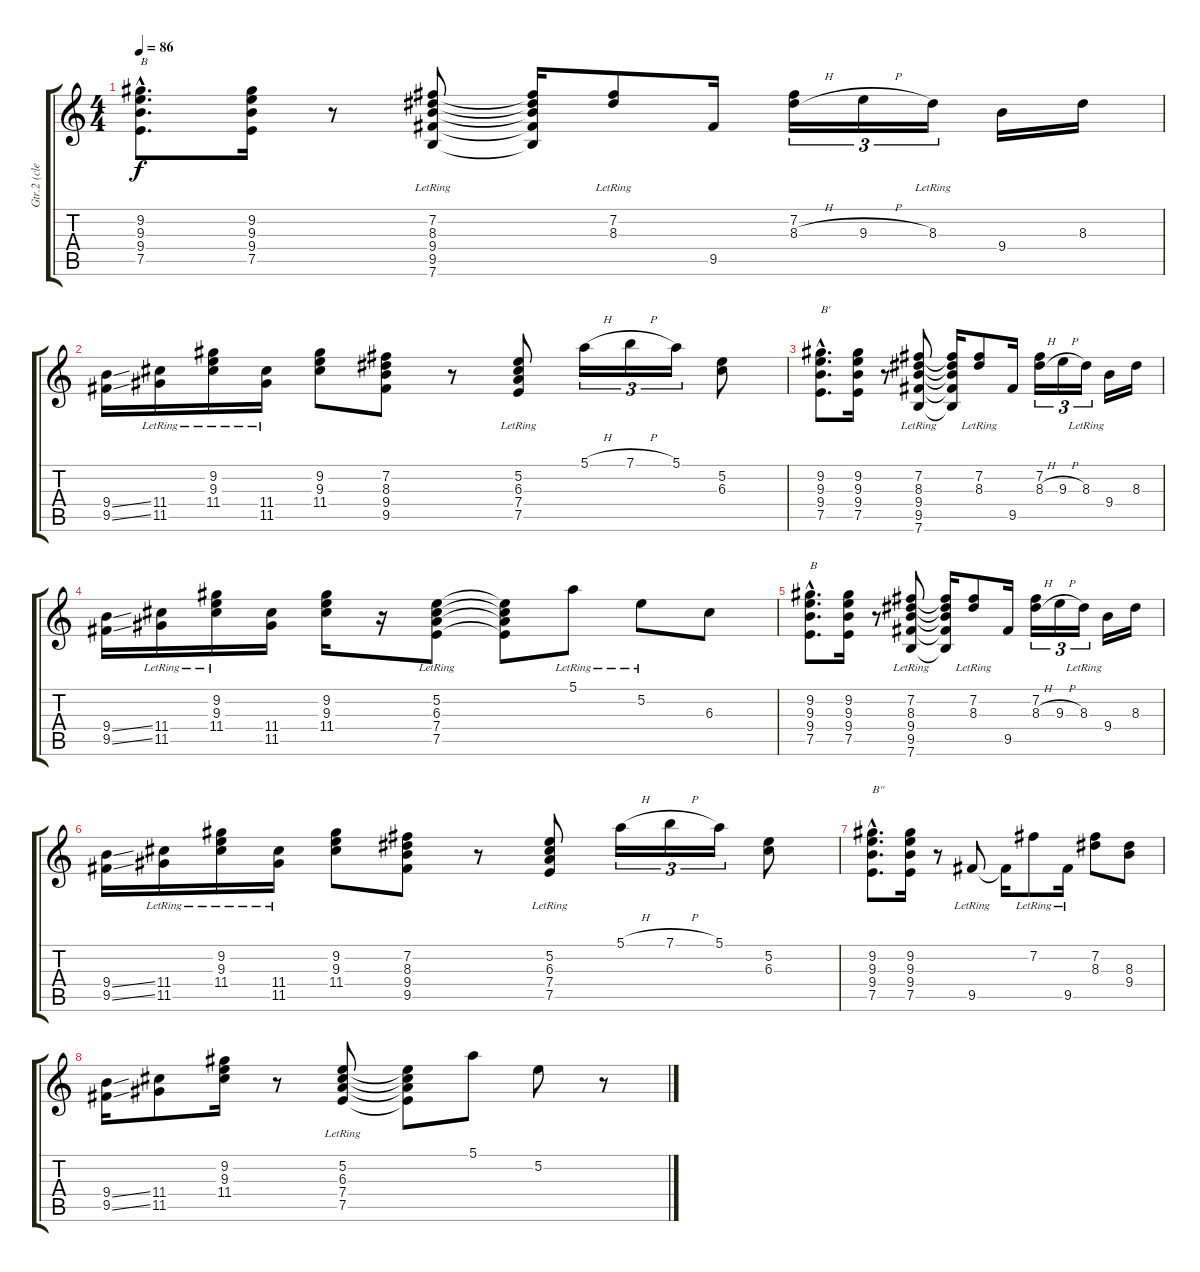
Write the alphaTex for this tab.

\track ("Gtr.2 (clean)" "Gtr.2 (cle") {instrument electricguitarclean}
\staff {score tabs}
\tuning (E4 B3 G3 D3 A2 E2) {hide}
\ts (4 4)
\tempo 86
\clef g2
\ks c
(9.2{hac} 9.3{hac} 9.4{hac} 7.5{hac}).8{d txt "B" dy f} (9.2 9.3 9.4 7.5).16 r.8 (7.2 8.3 9.4{lr} 9.5{lr} 7.6{lr}).8 (7.2{t} 8.3{t} 9.4{t} 9.5{t} 7.6{t}).16 (7.2{lr} 8.3{lr}).8 9.5.16 (7.2 8.3{h}).16{tu (3 2)} 9.3{h}.16{tu (3 2)} 8.3{lr}.16{tu (3 2)} 9.4.16 8.3.16 |
(9.4{ss} 9.5{ss}).16 (11.4 11.5{lr}).16 (9.2{lr} 9.3{lr} 11.4).16 (11.4 11.5{lr}).16 (9.2 9.3 11.4).8 (7.2 8.3 9.4 9.5).8 r.8 (5.2{lr} 6.3{lr} 7.4{lr} 7.5{lr}).8 5.1{h}.16{tu (3 2)} 7.1{h}.16{tu (3 2)} 5.1.16{tu (3 2)} (5.2 6.3).8 |
(9.2{hac} 9.3{hac} 9.4{hac} 7.5{hac}).8{d txt "B'"} (9.2 9.3 9.4 7.5).16 r.8 (7.2 8.3 9.4{lr} 9.5{lr} 7.6{lr}).8 (7.2{t} 8.3{t} 9.4{t} 9.5{t} 7.6{t}).16 (7.2{lr} 8.3{lr}).8 9.5.16 (7.2 8.3{h}).16{tu (3 2)} 9.3{h}.16{tu (3 2)} 8.3{lr}.16{tu (3 2)} 9.4.16 8.3.16 |
(9.4{ss} 9.5{ss}).16 (11.4 11.5{lr}).16 (9.2{lr} 9.3{lr} 11.4).16 (11.4 11.5).16 (9.2 9.3 11.4).16 r.16 (5.2{lr} 6.3{lr} 7.4{lr} 7.5{lr}).8 (5.2{t} 6.3{t} 7.4{t} 7.5{t}).8 5.1{lr}.8 5.2{lr}.8 6.3.8 |
(9.2{hac} 9.3{hac} 9.4{hac} 7.5{hac}).8{d txt "B"} (9.2 9.3 9.4 7.5).16 r.8 (7.2 8.3 9.4{lr} 9.5{lr} 7.6{lr}).8 (7.2{t} 8.3{t} 9.4{t} 9.5{t} 7.6{t}).16 (7.2{lr} 8.3{lr}).8 9.5.16 (7.2 8.3{h}).16{tu (3 2)} 9.3{h}.16{tu (3 2)} 8.3{lr}.16{tu (3 2)} 9.4.16 8.3.16 |
(9.4{ss} 9.5{ss}).16 (11.4 11.5{lr}).16 (9.2{lr} 9.3{lr} 11.4).16 (11.4 11.5{lr}).16 (9.2 9.3 11.4).8 (7.2 8.3 9.4 9.5).8 r.8 (5.2{lr} 6.3{lr} 7.4{lr} 7.5{lr}).8 5.1{h}.16{tu (3 2)} 7.1{h}.16{tu (3 2)} 5.1.16{tu (3 2)} (5.2 6.3).8 |
(9.2{hac} 9.3{hac} 9.4{hac} 7.5{hac}).8{d txt "B''"} (9.2 9.3 9.4 7.5).16 r.8 9.5{lr}.8 9.5{t}.16 7.2{lr}.8 9.5{lr}.16 (7.2 8.3).8 (8.3 9.4).8 |
(9.4{ss} 9.5{ss}).16 (11.4 11.5).8 (9.2 9.3 11.4).16 r.8 (5.2{lr} 6.3 7.4 7.5).8 (5.2{t} 6.3{t} 7.4{t} 7.5{t}).8 5.1.8 5.2.8 r.8
